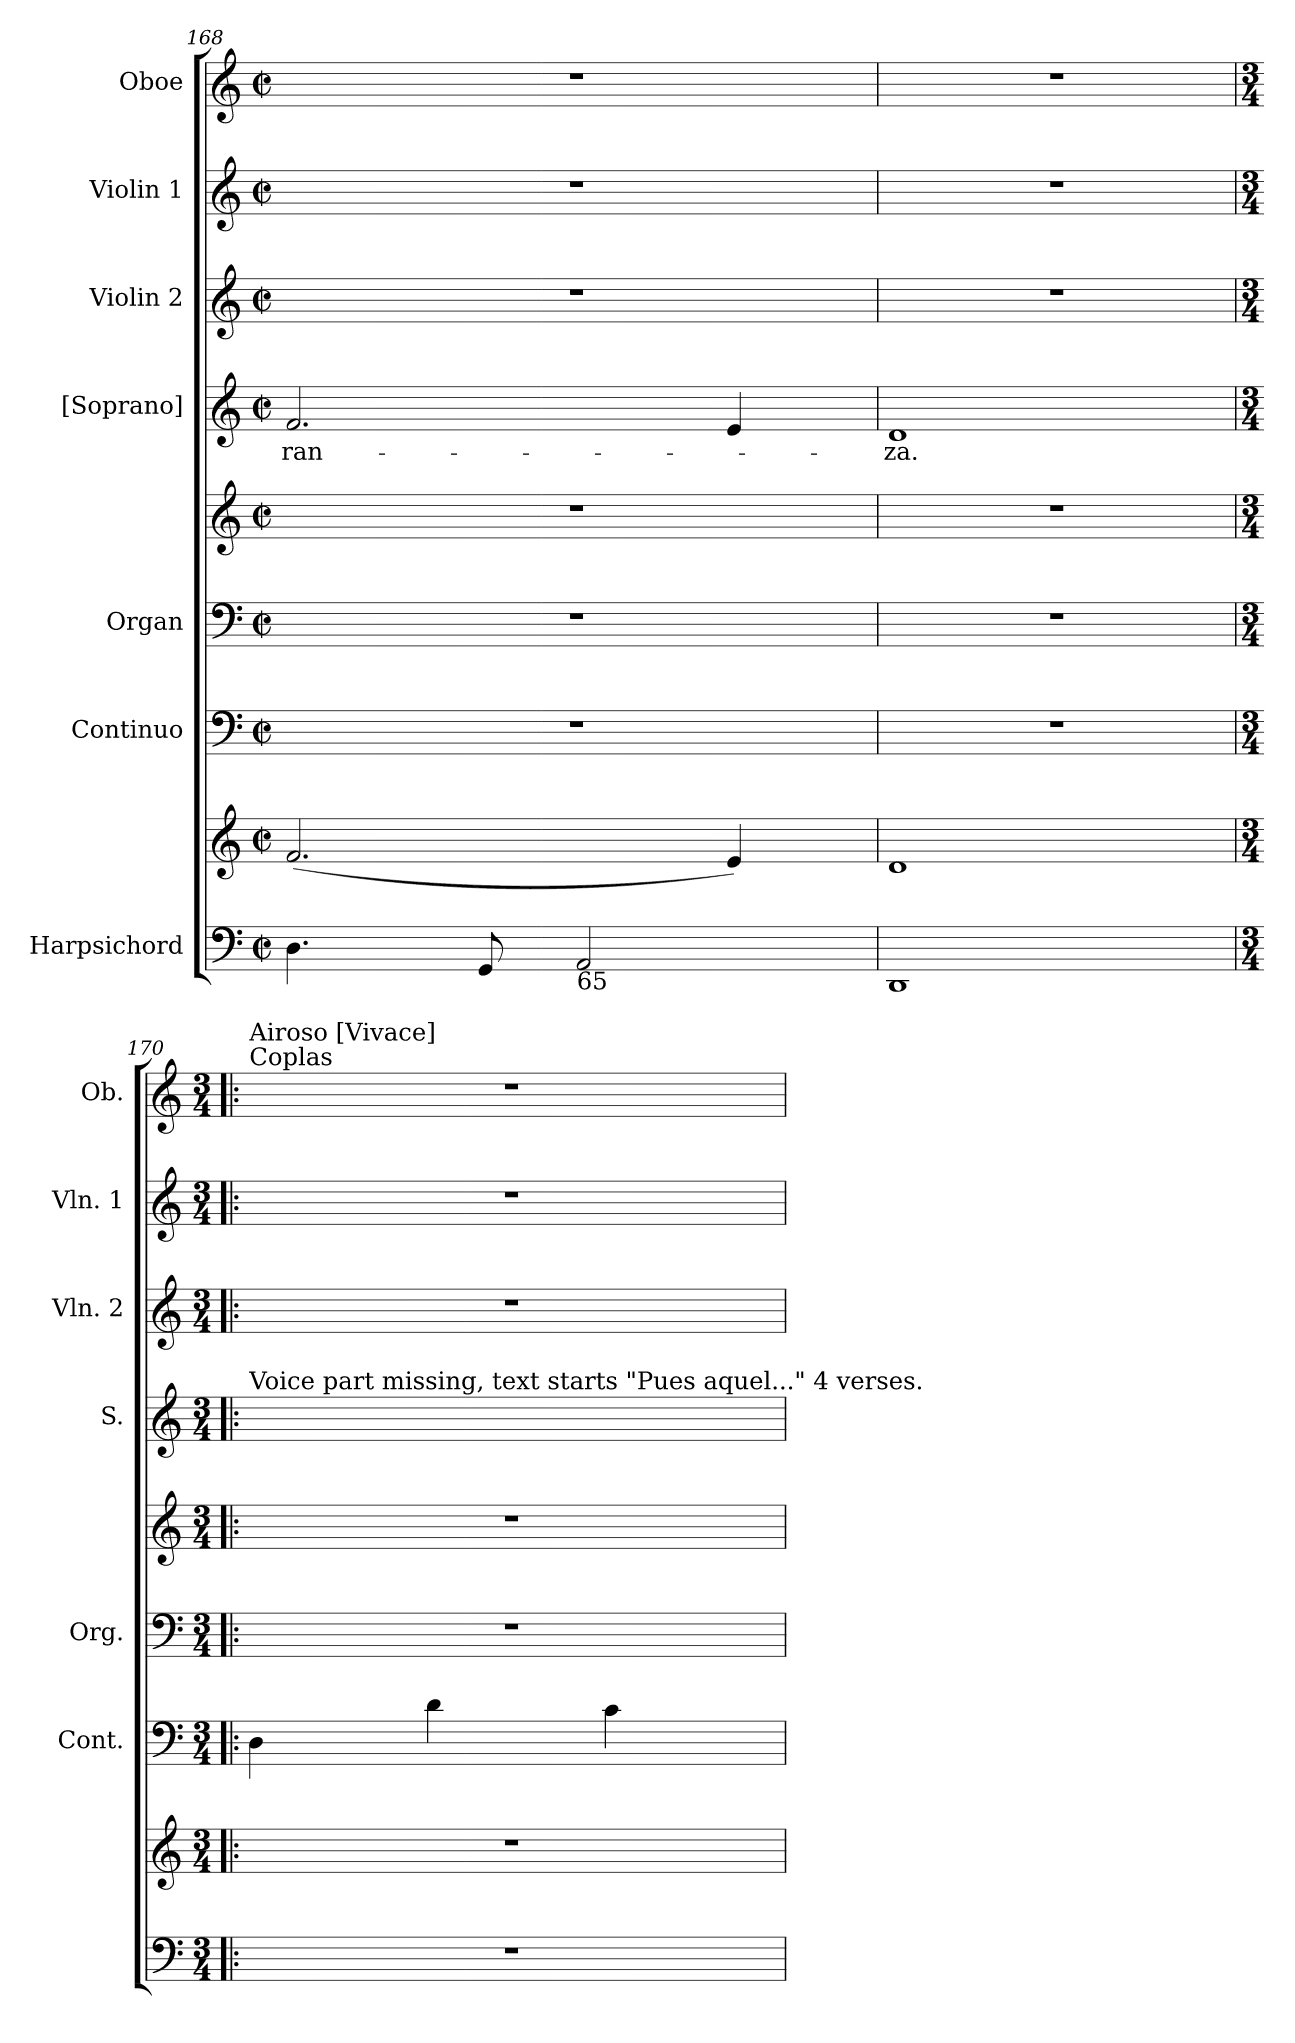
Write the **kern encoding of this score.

**kern	**kern	**kern	**kern	**kern	**kern	**text	**kern	**kern	**kern
*part7	*part7	*part6	*part5	*part5	*part4	*part4	*part3	*part2	*part1
*staff9	*staff8	*staff7	*staff6	*staff5	*staff4	*staff4	*staff3	*staff2	*staff1
*I"Harpsichord	*	*I"Continuo	*I"Organ	*	*I"[Soprano]	*	*I"Violin 2	*I"Violin 1	*I"Oboe
*	*	*I'Cont.	*I'Org.	*	*I'S.	*	*I'Vln. 2	*I'Vln. 1	*I'Ob.
*clefF4	*clefG2	*clefF4	*clefF4	*clefG2	*clefG2	*	*clefG2	*clefG2	*clefG2
*k[]	*k[]	*k[]	*k[]	*k[]	*k[]	*	*k[]	*k[]	*k[]
*C:	*C:	*C:	*C:	*C:	*C:	*	*C:	*C:	*C:
*M2/2	*M2/2	*M2/2	*M2/2	*M2/2	*M2/2	*	*M2/2	*M2/2	*M2/2
*met(c|)	*met(c|)	*met(c|)	*met(c|)	*met(c|)	*met(c|)	*	*met(c|)	*met(c|)	*met(c|)
=168	=168	=168	=168	=168	=168	=168	=168	=168	=168
!	!	!	!	!	!	!LO:LY:b:color=#000000	!	!	!
4.Di\	(2.fi/	1r	1r	1r	2.fi/	-ran-	1r	1r	1r
8GGi/	.	.	.	.	.	.	.	.	.
!LO:TX:b:t=65	!	!	!	!	!	!	!	!	!
2AAi/	.	.	.	.	.	.	.	.	.
.	4ei/)	.	.	.	4ei/	.	.	.	.
=169	=169	=169	=169	=169	=169	=169	=169	=169	=169
!	!	!	!	!	!	!LO:LY:b:color=#000000	!	!	!
1DDi	1di	1r	1r	1r	1di	-za.	1r	1r	1r
!!LO:PB:g=z
=170!|:	=170!|:	=170!|:	=170!|:	=170!|:	=170!|:	=170!|:	=170!|:	=170!|:	=170!|:
*M3/4	*M3/4	*M3/4	*M3/4	*M3/4	*M3/4	*	*M3/4	*M3/4	*M3/4
!	!	!	!	!	!	!	!	!	!LO:TX:a:t=Coplas
!	!	!	!	!	!	!	!	!	!LO:TX:t=Airoso [Vivace]
!	!	!	!	!	!LO:TX:a:t=Voice part missing, text starts "Pues aquel..." 4 verses.	!	!	!	!
!LO:N:vis=1	!LO:N:vis=1	!	!LO:N:vis=1	!LO:N:vis=1	!LO:N:vis=1	!	!LO:N:vis=1	!LO:N:vis=1	!LO:N:vis=1
2.r	2.r	4Di\	2.r	2.r	2.ryy	.	2.r	2.r	2.r
.	.	4di\	.	.	.	.	.	.	.
.	.	4ci\	.	.	.	.	.	.	.
=	=	=	=	=	=	=	=	=	=
*-	*-	*-	*-	*-	*-	*-	*-	*-	*-
